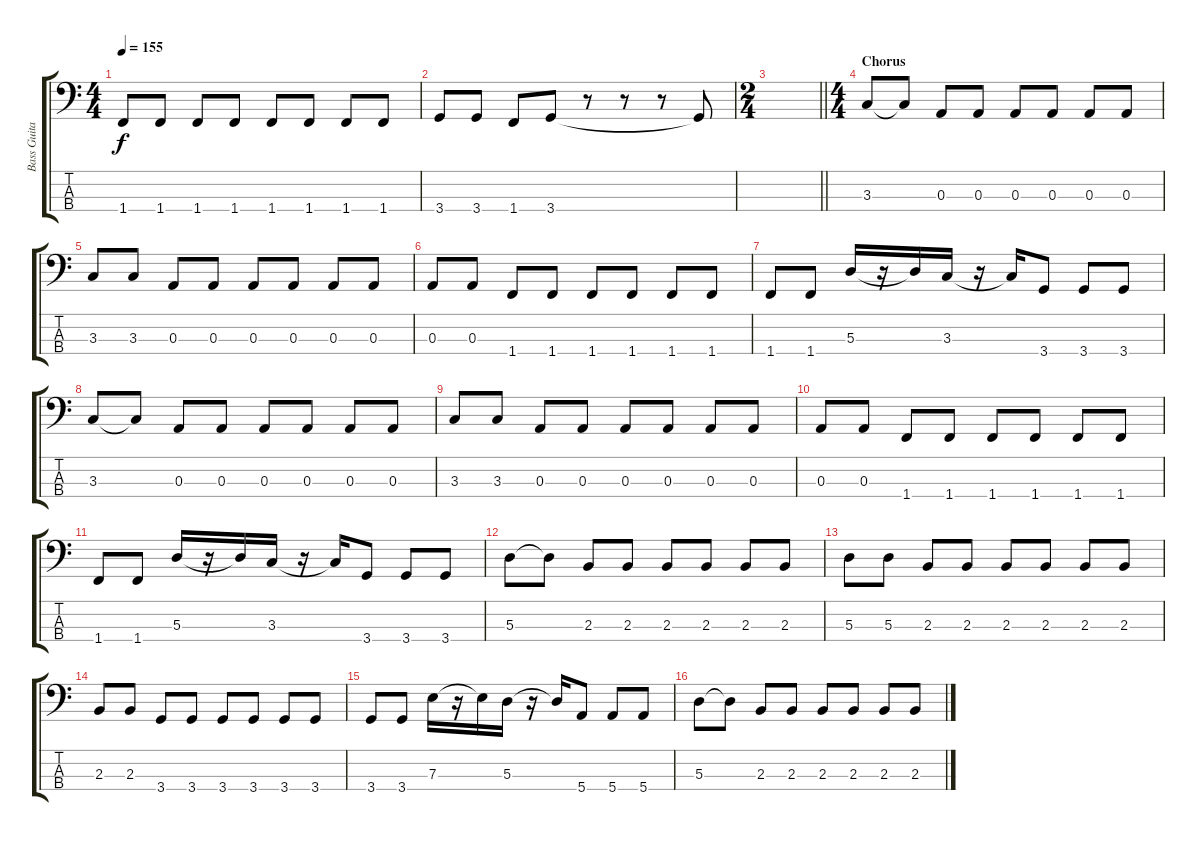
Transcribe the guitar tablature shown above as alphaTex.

\track ("Bass Guitar" "Bass Guita") {instrument electricbassfinger}
\staff {score tabs}
\tuning (G2 D2 A1 E1) {hide}
\ts (4 4)
\tempo 155
\clef f4
\ks c
1.4.8{dy f} 1.4.8 1.4.8 1.4.8 1.4.8 1.4.8 1.4.8 1.4.8 |
3.4.8 3.4.8 1.4.8 3.4.8 r.8 r.8 r.8 3.4{t}.8 |
\ts (2 4)
\barLineRight lightlight
|
\ts (4 4)
\section ("" "Chorus")
3.3.8 3.3{t}.8 0.3.8 0.3.8 0.3.8 0.3.8 0.3.8 0.3.8 |
3.3.8 3.3.8 0.3.8 0.3.8 0.3.8 0.3.8 0.3.8 0.3.8 |
0.3.8 0.3.8 1.4.8 1.4.8 1.4.8 1.4.8 1.4.8 1.4.8 |
1.4.8 1.4.8 5.3.16 r.16 5.3{t}.16 3.3.16 r.16 3.3{t}.16 3.4.8 3.4.8 3.4.8 |
3.3.8 3.3{t}.8 0.3.8 0.3.8 0.3.8 0.3.8 0.3.8 0.3.8 |
3.3.8 3.3.8 0.3.8 0.3.8 0.3.8 0.3.8 0.3.8 0.3.8 |
0.3.8 0.3.8 1.4.8 1.4.8 1.4.8 1.4.8 1.4.8 1.4.8 |
1.4.8 1.4.8 5.3.16 r.16 5.3{t}.16 3.3.16 r.16 3.3{t}.16 3.4.8 3.4.8 3.4.8 |
5.3.8 5.3{t}.8 2.3.8 2.3.8 2.3.8 2.3.8 2.3.8 2.3.8 |
5.3.8 5.3.8 2.3.8 2.3.8 2.3.8 2.3.8 2.3.8 2.3.8 |
2.3.8 2.3.8 3.4.8 3.4.8 3.4.8 3.4.8 3.4.8 3.4.8 |
3.4.8 3.4.8 7.3.16 r.16 7.3{t}.16 5.3.16 r.16 5.3{t}.16 5.4.8 5.4.8 5.4.8 |
5.3.8 5.3{t}.8 2.3.8 2.3.8 2.3.8 2.3.8 2.3.8 2.3.8
